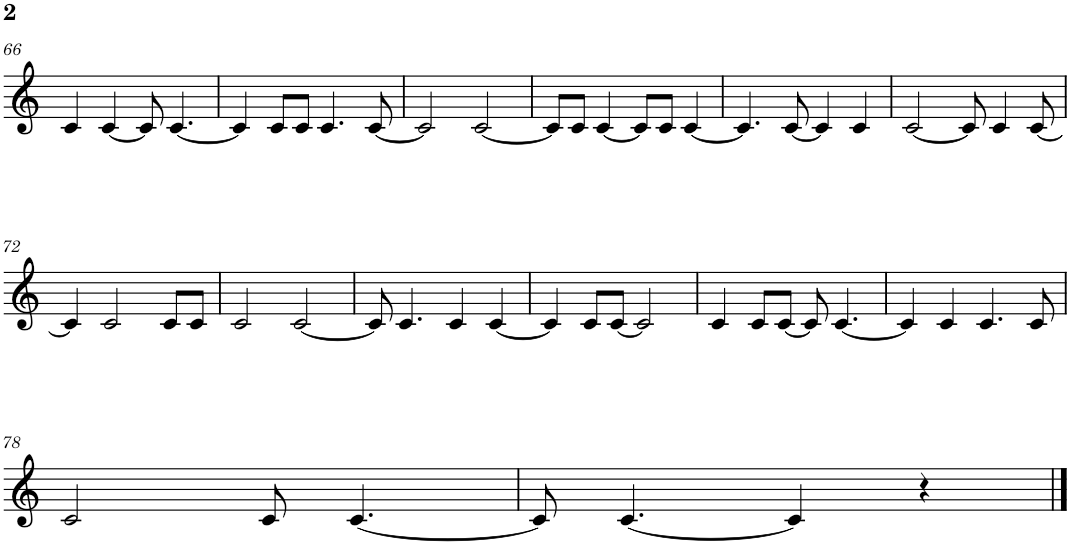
**kern
*part1
*staff1
*I"Piano
*I'Pno.
!!LO:PB:g=z
*clefG2
*k[]
*M4/4
=66
4c/
[4c/
8c/]
[4.c/
=67
4c/]
8c/L
8c/J
4.c/
[8c/
=68
2c/]
[2c/
=69
8c/L]
8c/J
[4c/
8c/L]
8c/J
[4c/
=70
4.c/]
[8c/
4c/]
4c/
=71
[2c/
8c/]
4c/
[8c/
!!LO:LB:g=z
=72
4c/]
2c/
8c/L
8c/J
=73
2c/
[2c/
=74
8c/]
4.c/
4c/
[4c/
=75
4c/]
8c/L
[8c/J
2c/]
=76
4c/
8c/L
[8c/J
8c/]
[4.c/
=77
4c/]
4c/
4.c/
8c/
!!LO:LB:g=z
=78
2c/
8c/
[4.c/
=79
8c/]
[4.c/
4c/]
4r
==
*-
